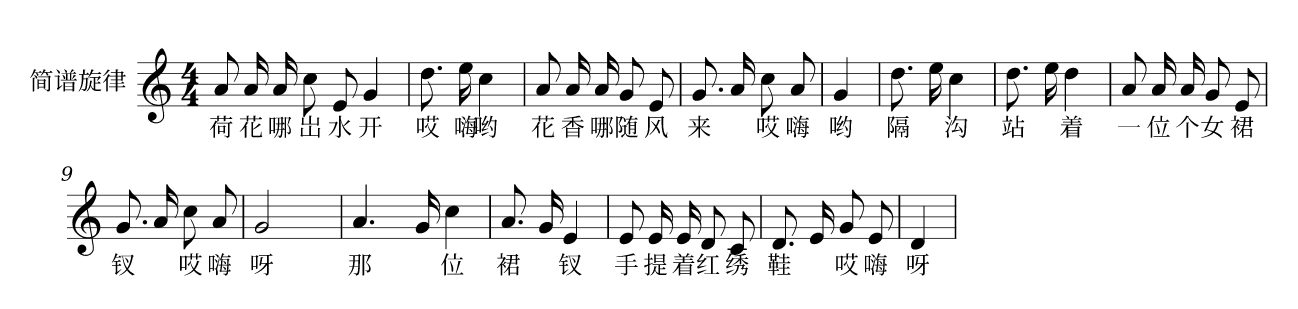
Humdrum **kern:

**kern	**text
*part1	*part1
*staff1	*staff1
*I"简谱旋律	*
*k[]	*
*M4/4	*
=1	=1
8a	荷
16a	花
16a	哪
8cc	岀
8e	水
4g	开
=2	=2
8.dd	哎
16ee	嗨
4cc	哟
=3	=3
8a	花
16a	香
16a	哪
8g	随
8e	风
=4	=4
8.g	来
16a	.
8cc	哎
8a	嗨
=5	=5
4g	哟
=6	=6
8.dd	隔
16ee	.
4cc	沟
=7	=7
8.dd	站
16ee	.
4dd	着
=8	=8
8a	一
16a	位
16a	个
8g	女
8e	裙
=9	=9
8.g	钗
16a	.
8cc	哎
8a	嗨
=10	=10
!LO:N:vis=2	!
2.g	呀
=11	=11
!LO:N:vis=4.	!
4..a	那
16g	.
4cc	位
=12	=12
8.a	裙
16g	.
4e	钗
=13	=13
8e	手
16e	提
16e	着
8d	红
8c	绣
=14	=14
8.d	鞋
16e	.
8g	哎
8e	嗨
=15	=15
4d	呀
=	=
*-	*-
